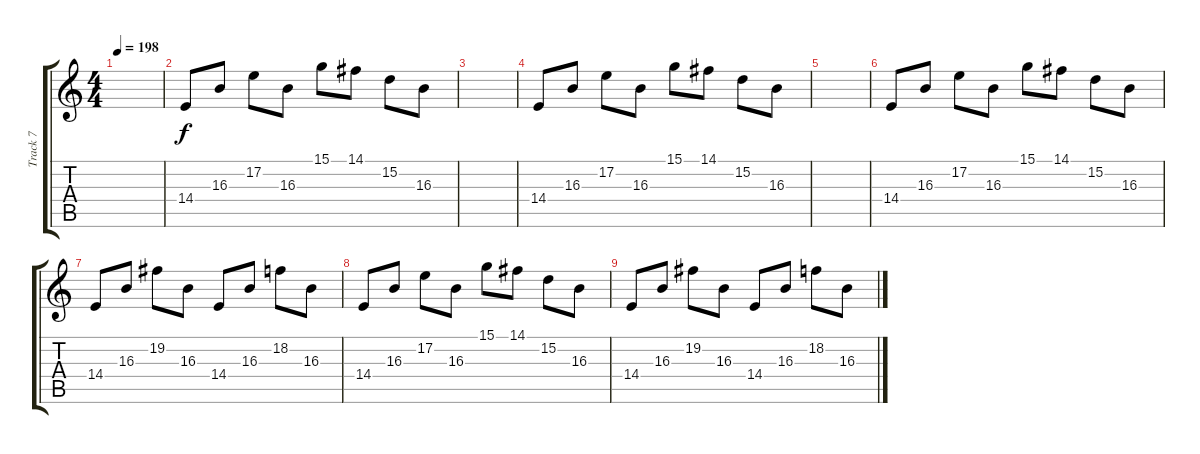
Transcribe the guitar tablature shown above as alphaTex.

\track ("Track 7" "Track 7") {instrument lead1square}
\staff {score tabs}
\tuning (E4 B3 G3 D3 A2 E2) {hide}
\ts (4 4)
\tempo 198
\clef g2
\ks c
|
14.4.8 16.3.8 17.2.8 16.3.8 15.1.8 14.1.8 15.2.8 16.3.8 |
|
14.4.8 16.3.8 17.2.8 16.3.8 15.1.8 14.1.8 15.2.8 16.3.8 |
|
14.4.8 16.3.8 17.2.8 16.3.8 15.1.8 14.1.8 15.2.8 16.3.8 |
14.4.8 16.3.8 19.2.8 16.3.8 14.4.8 16.3.8 18.2.8 16.3.8 |
14.4.8 16.3.8 17.2.8 16.3.8 15.1.8 14.1.8 15.2.8 16.3.8 |
14.4.8 16.3.8 19.2.8 16.3.8 14.4.8 16.3.8 18.2.8 16.3.8
